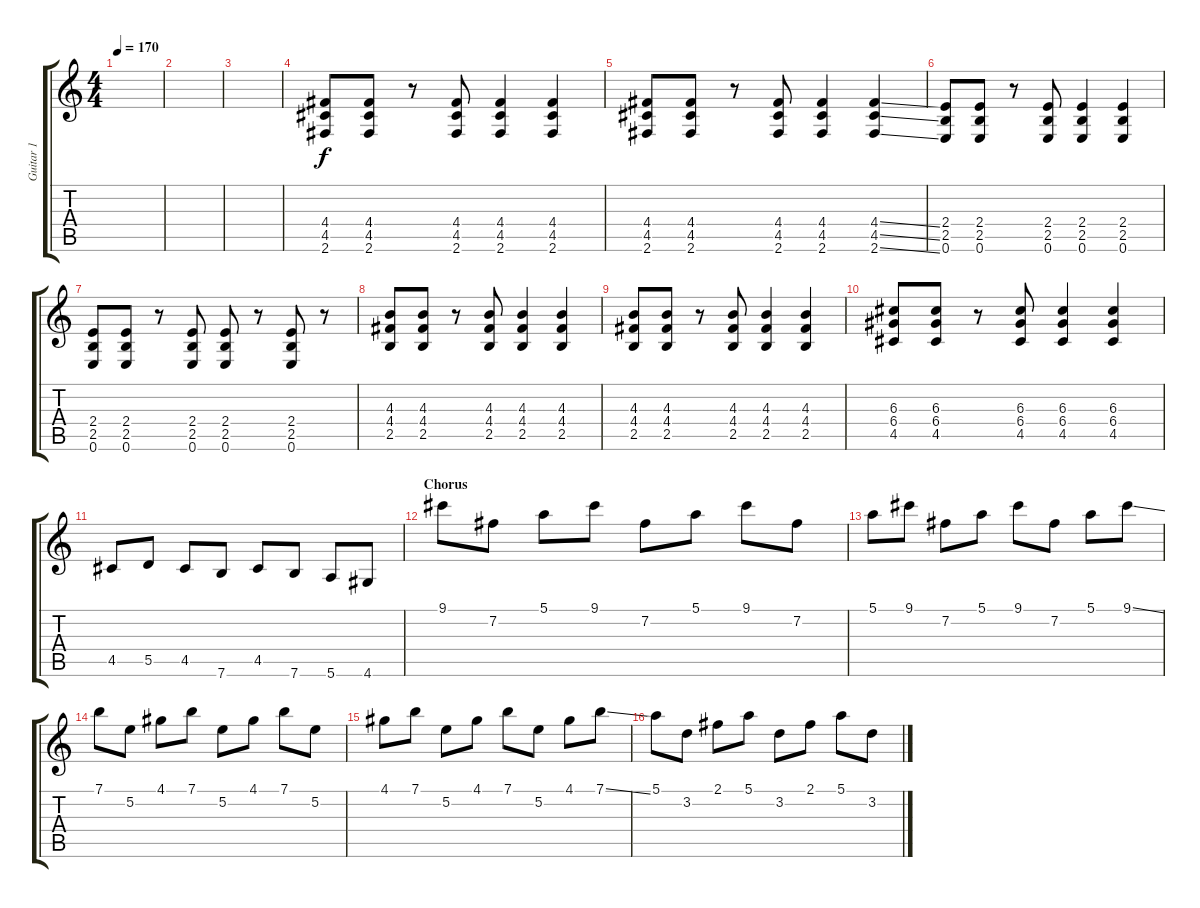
\track ("Guitar 1" "Guitar 1") {instrument overdrivenguitar}
\staff {score tabs}
\tuning (E4 B3 G3 D3 A2 E2) {hide}
\ts (4 4)
\tempo 170
\clef g2
\ks c
|
|
|
(4.4 4.5 2.6).8 (4.4 4.5 2.6).8 r.8 (4.4 4.5 2.6).8 (4.4 4.5 2.6).4 (4.4 4.5 2.6).4 |
(4.4 4.5 2.6).8 (4.4 4.5 2.6).8 r.8 (4.4 4.5 2.6).8 (4.4 4.5 2.6).4 (4.4{ss} 4.5{ss} 2.6{ss}).4 |
(2.4 2.5 0.6).8 (2.4 2.5 0.6).8 r.8 (2.4 2.5 0.6).8 (2.4 2.5 0.6).4 (2.4 2.5 0.6).4 |
(2.4 2.5 0.6).8 (2.4 2.5 0.6).8 r.8 (2.4 2.5 0.6).8 (2.4 2.5 0.6).8 r.8 (2.4 2.5 0.6).8 r.8 |
(4.3 4.4 2.5).8 (4.3 4.4 2.5).8 r.8 (4.3 4.4 2.5).8 (4.3 4.4 2.5).4 (4.3 4.4 2.5).4 |
(4.3 4.4 2.5).8 (4.3 4.4 2.5).8 r.8 (4.3 4.4 2.5).8 (4.3 4.4 2.5).4 (4.3 4.4 2.5).4 |
(6.3 6.4 4.5).8 (6.3 6.4 4.5).8 r.8 (6.3 6.4 4.5).8 (6.3 6.4 4.5).4 (6.3 6.4 4.5).4 |
4.5.8 5.5.8 4.5.8 7.6.8 4.5.8 7.6.8 5.6.8 4.6.8 |
\section ("" "Chorus")
9.1.8 7.2.8 5.1.8 9.1.8 7.2.8 5.1.8 9.1.8 7.2.8 |
5.1.8 9.1.8 7.2.8 5.1.8 9.1.8 7.2.8 5.1.8 9.1{ss}.8 |
7.1.8 5.2.8 4.1.8 7.1.8 5.2.8 4.1.8 7.1.8 5.2.8 |
4.1.8 7.1.8 5.2.8 4.1.8 7.1.8 5.2.8 4.1.8 7.1{ss}.8 |
5.1.8 3.2.8 2.1.8 5.1.8 3.2.8 2.1.8 5.1.8 3.2.8
